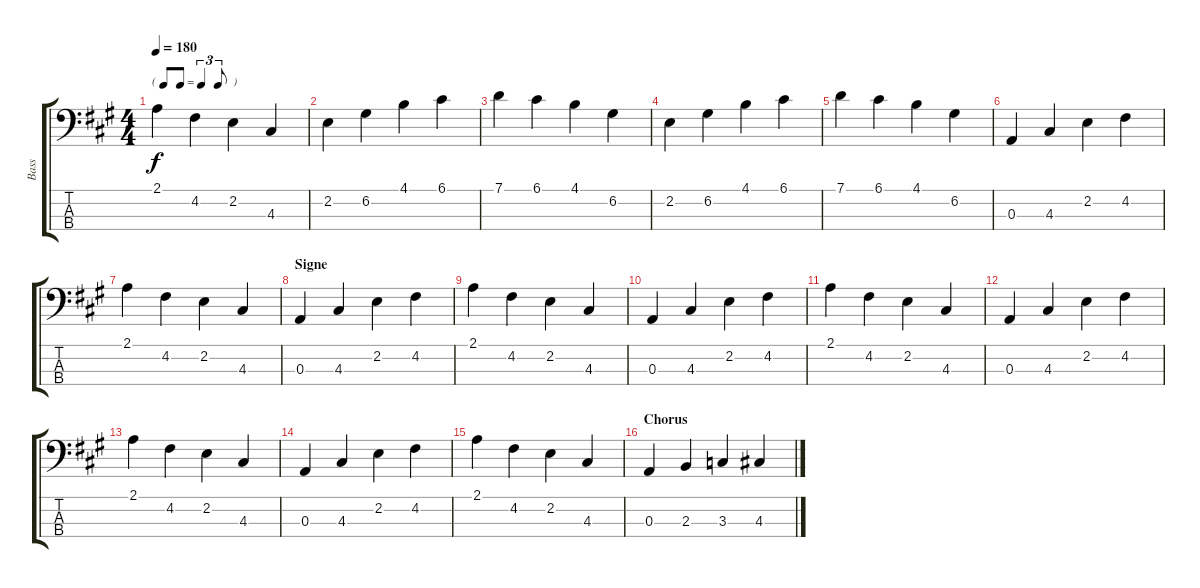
\track ("Bass" "Bass") {instrument electricbassfinger}
\staff {score tabs}
\tuning (G2 D2 A1 E1) {hide}
\ts (4 4)
\tf triplet8th
\tempo 180
\clef f4
\ks a
2.1.4{dy f} 4.2.4 2.2.4 4.3.4 |
2.2.4 6.2.4 4.1.4 6.1.4 |
7.1.4 6.1.4 4.1.4 6.2.4 |
2.2.4 6.2.4 4.1.4 6.1.4 |
7.1.4 6.1.4 4.1.4 6.2.4 |
0.3.4 4.3.4 2.2.4 4.2.4 |
2.1.4 4.2.4 2.2.4 4.3.4 |
\section ("" "Signe")
0.3.4 4.3.4 2.2.4 4.2.4 |
2.1.4 4.2.4 2.2.4 4.3.4 |
0.3.4 4.3.4 2.2.4 4.2.4 |
2.1.4 4.2.4 2.2.4 4.3.4 |
0.3.4 4.3.4 2.2.4 4.2.4 |
2.1.4 4.2.4 2.2.4 4.3.4 |
0.3.4 4.3.4 2.2.4 4.2.4 |
2.1.4 4.2.4 2.2.4 4.3.4 |
\section ("" "Chorus")
0.3.4 2.3.4 3.3.4 4.3.4
